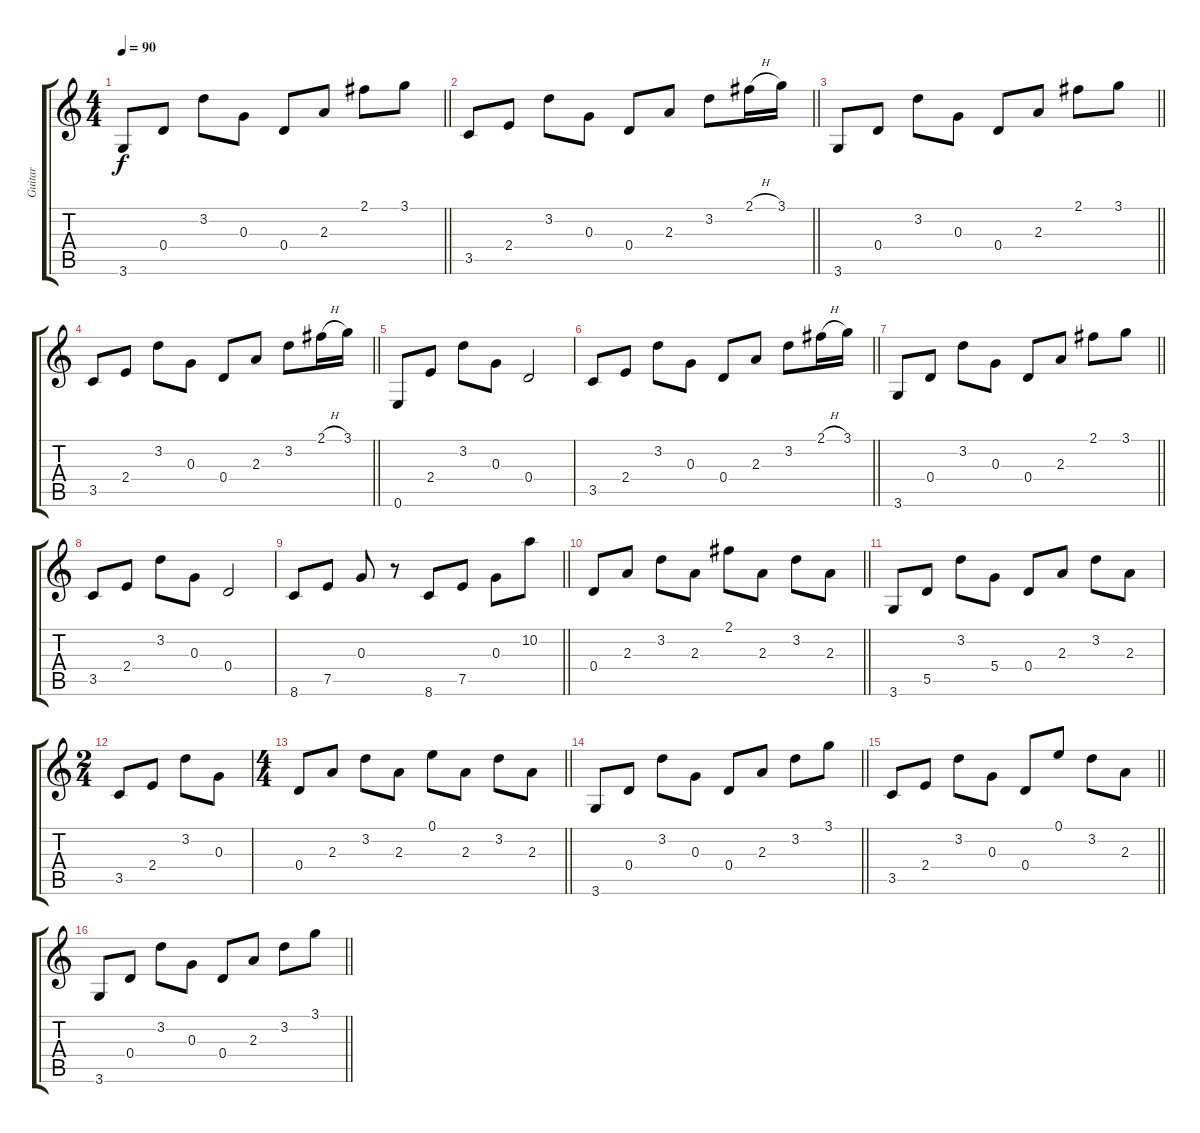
\track ("Guitar" "Guitar") {instrument acousticguitarsteel}
\staff {score tabs}
\tuning (E4 B3 G3 D3 A2 E2) {hide}
\ts (4 4)
\tempo 90
\clef g2
\barLineRight lightlight
\ks c
3.6.8{dy f} 0.4.8 3.2.8 0.3.8 0.4.8 2.3.8 2.1.8 3.1.8 |
\barLineRight lightlight
3.5.8 2.4.8 3.2.8 0.3.8 0.4.8 2.3.8 3.2.8 2.1{h}.16 3.1.16 |
\barLineRight lightlight
3.6.8 0.4.8 3.2.8 0.3.8 0.4.8 2.3.8 2.1.8 3.1.8 |
\barLineRight lightlight
3.5.8 2.4.8 3.2.8 0.3.8 0.4.8 2.3.8 3.2.8 2.1{h}.16 3.1.16 |
0.6.8 2.4.8 3.2.8 0.3.8 0.4.2 |
\barLineRight lightlight
3.5.8 2.4.8 3.2.8 0.3.8 0.4.8 2.3.8 3.2.8 2.1{h}.16 3.1.16 |
\barLineRight lightlight
3.6.8 0.4.8 3.2.8 0.3.8 0.4.8 2.3.8 2.1.8 3.1.8 |
3.5.8 2.4.8 3.2.8 0.3.8 0.4.2 |
\barLineRight lightlight
8.6.8 7.5.8 0.3.8 r.8 8.6.8 7.5.8 0.3.8 10.2.8 |
\barLineRight lightlight
0.4.8 2.3.8 3.2.8 2.3.8 2.1.8 2.3.8 3.2.8 2.3.8 |
3.6.8 5.5.8 3.2.8 5.4.8 0.4.8 2.3.8 3.2.8 2.3.8 |
\ts (2 4)
3.5.8 2.4.8 3.2.8 0.3.8 |
\ts (4 4)
\barLineRight lightlight
0.4.8 2.3.8 3.2.8 2.3.8 0.1.8 2.3.8 3.2.8 2.3.8 |
\barLineRight lightlight
3.6.8 0.4.8 3.2.8 0.3.8 0.4.8 2.3.8 3.2.8 3.1.8 |
\barLineRight lightlight
3.5.8 2.4.8 3.2.8 0.3.8 0.4.8 0.1.8 3.2.8 2.3.8 |
\barLineRight lightlight
3.6.8 0.4.8 3.2.8 0.3.8 0.4.8 2.3.8 3.2.8 3.1.8
